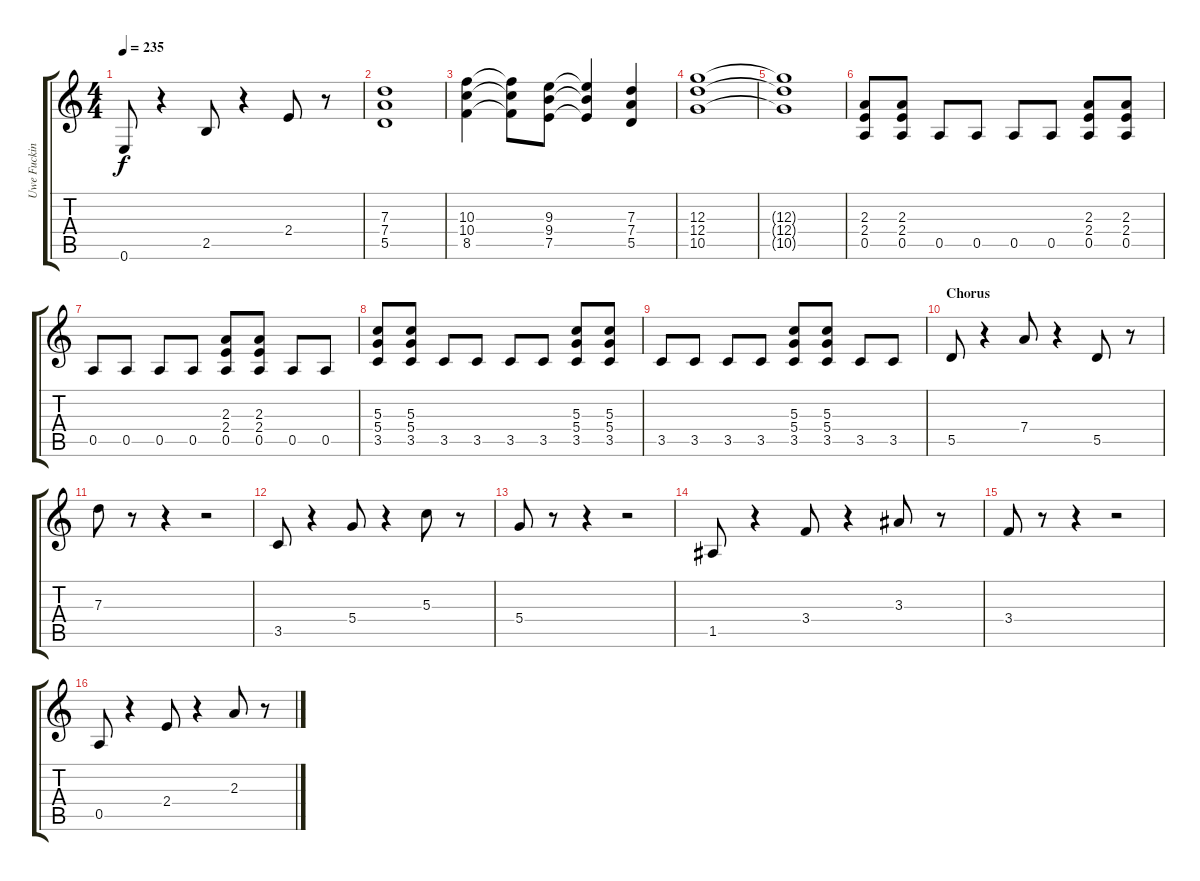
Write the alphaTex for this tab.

\track ("Uwe Fucking Lulis" "Uwe Fuckin") {instrument distortionguitar}
\staff {score tabs}
\tuning (E4 B3 G3 D3 A2 E2) {hide}
\ts (4 4)
\tempo 235
\clef g2
\ks c
0.6.8{dy f} r.4 2.5.8 r.4 2.4.8 r.8 |
(7.3 7.4 5.5).1 |
(10.3 10.4 8.5).4 (10.3{t} 10.4{t} 8.5{t}).8 (9.3 9.4 7.5).8 (9.3{t} 9.4{t} 7.5{t}).4 (7.3 7.4 5.5).4 |
(12.3 12.4 10.5).1 |
(12.3{t} 12.4{t} 10.5{t}).1 |
(2.3 2.4 0.5).8 (2.3 2.4 0.5).8 0.5.8 0.5.8 0.5.8 0.5.8 (2.3 2.4 0.5).8 (2.3 2.4 0.5).8 |
0.5.8 0.5.8 0.5.8 0.5.8 (2.3 2.4 0.5).8 (2.3 2.4 0.5).8 0.5.8 0.5.8 |
(5.3 5.4 3.5).8 (5.3 5.4 3.5).8 3.5.8 3.5.8 3.5.8 3.5.8 (5.3 5.4 3.5).8 (5.3 5.4 3.5).8 |
3.5.8 3.5.8 3.5.8 3.5.8 (5.3 5.4 3.5).8 (5.3 5.4 3.5).8 3.5.8 3.5.8 |
\section ("" "Chorus")
5.5.8{instrument electricguitarclean} r.4 7.4.8 r.4 5.5.8 r.8 |
7.3.8 r.8 r.4 r.2 |
3.5.8 r.4 5.4.8 r.4 5.3.8 r.8 |
5.4.8 r.8 r.4 r.2 |
1.5.8 r.4 3.4.8 r.4 3.3.8 r.8 |
3.4.8 r.8 r.4 r.2 |
0.5.8 r.4 2.4.8 r.4 2.3.8 r.8
